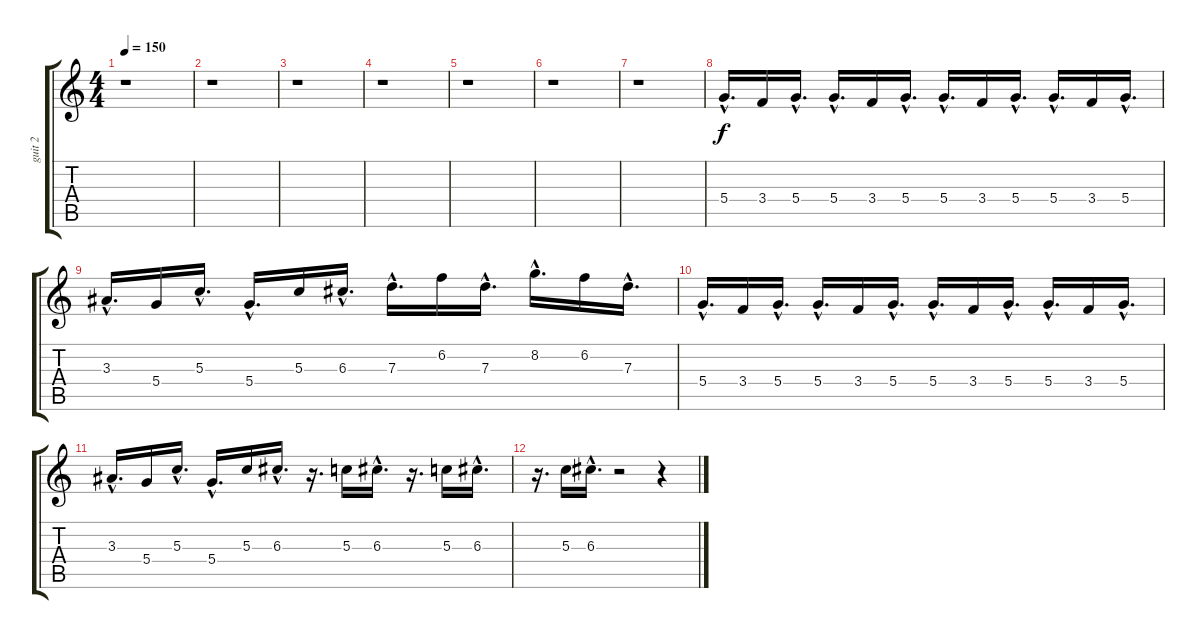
\track ("guit 2" "guit 2") {instrument distortionguitar}
\staff {score tabs}
\tuning (E4 B3 G3 D3 A2 E2) {hide}
\ts (4 4)
\tempo 150
\clef g2
\ks c
r.1{dy f} |
r.1 |
r.1 |
r.1 |
r.1 |
r.1 |
r.1 |
5.4{hac}.16{d} 3.4.16 5.4{hac}.16{d} 5.4{hac}.16{d} 3.4.16 5.4{hac}.16{d} 5.4{hac}.16{d} 3.4.16 5.4{hac}.16{d} 5.4{hac}.16{d} 3.4.16 5.4{hac}.16{d} |
3.3{hac}.16{d} 5.4.16 5.3{hac}.16{d} 5.4{hac}.16{d} 5.3.16 6.3{hac}.16{d} 7.3{hac}.16{d} 6.2.16 7.3{hac}.16{d} 8.2{hac}.16{d} 6.2.16 7.3{hac}.16{d} |
5.4{hac}.16{d} 3.4.16 5.4{hac}.16{d} 5.4{hac}.16{d} 3.4.16 5.4{hac}.16{d} 5.4{hac}.16{d} 3.4.16 5.4{hac}.16{d} 5.4{hac}.16{d} 3.4.16 5.4{hac}.16{d} |
3.3{hac}.16{d} 5.4.16 5.3{hac}.16{d} 5.4{hac}.16{d} 5.3.16 6.3{hac}.16{d} r.16{d} 5.3.16 6.3{hac}.16{d} r.16{d} 5.3.16 6.3{hac}.16{d} |
r.16{d} 5.3.16 6.3{hac}.16{d} r.2 r.4
